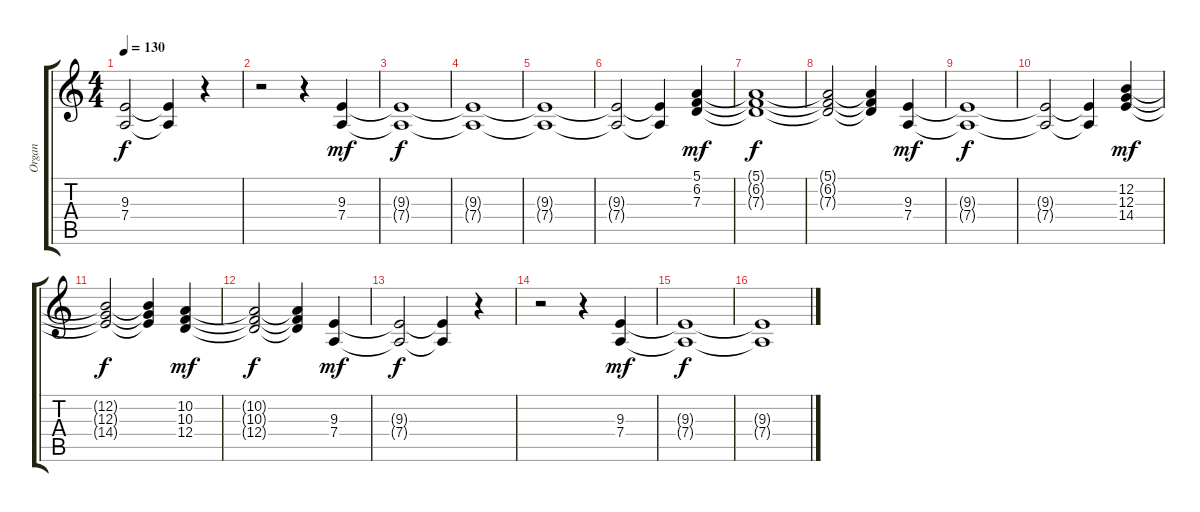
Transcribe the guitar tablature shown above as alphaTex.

\track ("Organ " "Organ ") {instrument rockorgan}
\staff {score tabs}
\tuning (E4 B3 G3 D3 A2 E2) {hide}
\ts (4 4)
\tempo 130
\clef g2
\ks c
(9.3{t} 7.4{t}).2{dy f} (9.3{t} 7.4{t}).4 r.4 |
r.2 r.4 (9.3 7.4).4{dy mf} |
(9.3{t} 7.4{t}).1{dy f} |
(9.3{t} 7.4{t}).1 |
(9.3{t} 7.4{t}).1 |
(9.3{t} 7.4{t}).2 (9.3{t} 7.4{t}).4 (5.1 6.2 7.3).4{dy mf} |
(5.1{t} 6.2{t} 7.3{t}).1{dy f} |
(5.1{t} 6.2{t} 7.3{t}).2 (5.1{t} 6.2{t} 7.3{t}).4 (9.3 7.4).4{dy mf} |
(9.3{t} 7.4{t}).1{dy f} |
(9.3{t} 7.4{t}).2 (9.3{t} 7.4{t}).4 (12.2 12.3 14.4).4{dy mf} |
(12.2{t} 12.3{t} 14.4{t}).2{dy f} (12.2{t} 12.3{t} 14.4{t}).4 (10.2 10.3 12.4).4{dy mf} |
(10.2{t} 10.3{t} 12.4{t}).2{dy f} (10.2{t} 10.3{t} 12.4{t}).4 (9.3 7.4).4{dy mf} |
(9.3{t} 7.4{t}).2{dy f} (9.3{t} 7.4{t}).4 r.4 |
r.2 r.4 (9.3 7.4).4{dy mf} |
(9.3{t} 7.4{t}).1{dy f} |
(9.3{t} 7.4{t}).1
